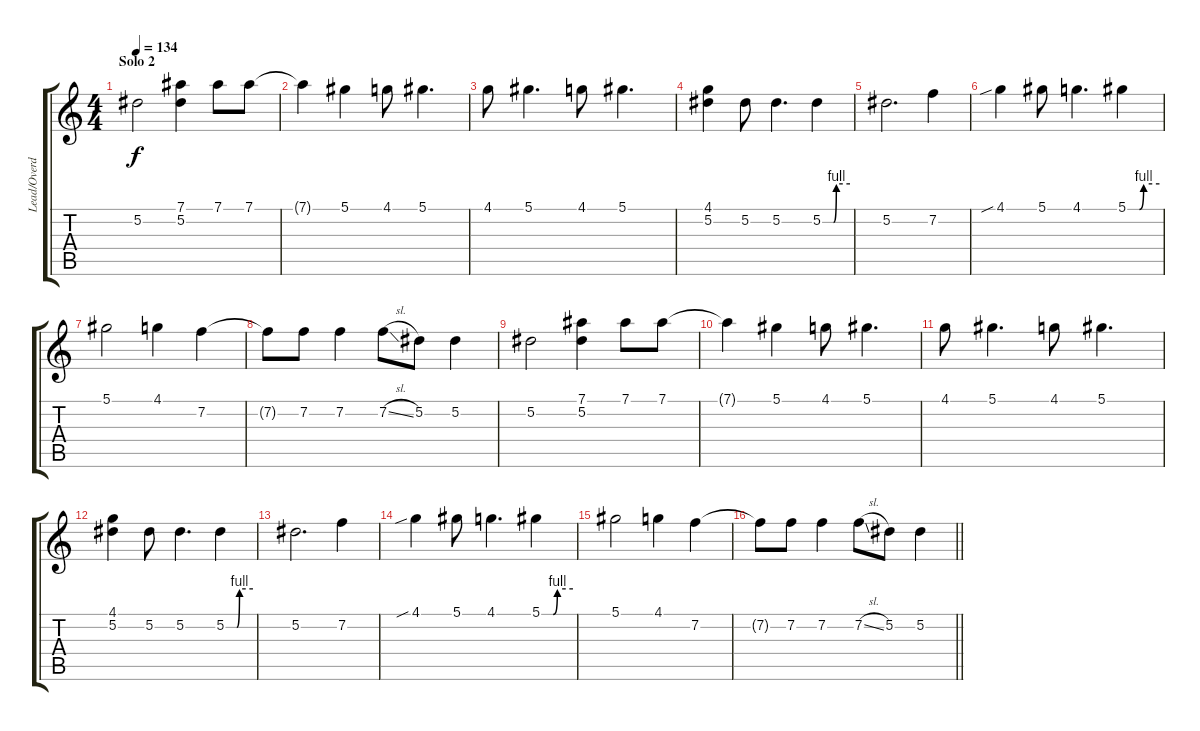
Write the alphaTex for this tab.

\track ("Lead/Overdub 1" "Lead/Overd") {instrument distortionguitar}
\staff {score tabs}
\tuning (Eb4 Bb3 Gb3 Db3 Ab2 Eb2) {hide}
\ts (4 4)
\section ("" "Solo 2")
\tempo 134
\clef g2
\ks c
5.2.2{dy f} (7.1 5.2).4 7.1.8 7.1.8 |
7.1{t}.4 5.1.4 4.1.8 5.1.4{d} |
4.1.8 5.1.4{d} 4.1.8 5.1.4{d} |
(4.1 5.2).4 5.2.8 5.2.4{d} 5.2{be (custom 0 0 24 0 30 4 60 4)}.4 |
5.2.2{d} 7.2.4 |
4.1{sib}.4 5.1.8 4.1.4{d} 5.1{be (custom 0 0 22 0 30 4 60 4)}.4 |
5.1.2 4.1.4 7.2.4 |
7.2{t}.8 7.2.8 7.2.4 7.2{sl}.8 5.2.8 5.2.4 |
5.2.2 (7.1 5.2).4 7.1.8 7.1.8 |
7.1{t}.4 5.1.4 4.1.8 5.1.4{d} |
4.1.8 5.1.4{d} 4.1.8 5.1.4{d} |
(4.1 5.2).4 5.2.8 5.2.4{d} 5.2{be (custom 0 0 24 0 30 4 60 4)}.4 |
5.2.2{d} 7.2.4 |
4.1{sib}.4 5.1.8 4.1.4{d} 5.1{be (custom 0 0 22 0 30 4 60 4)}.4 |
5.1.2 4.1.4 7.2.4 |
\barLineRight lightlight
7.2{t}.8 7.2.8 7.2.4 7.2{sl}.8 5.2.8 5.2.4
